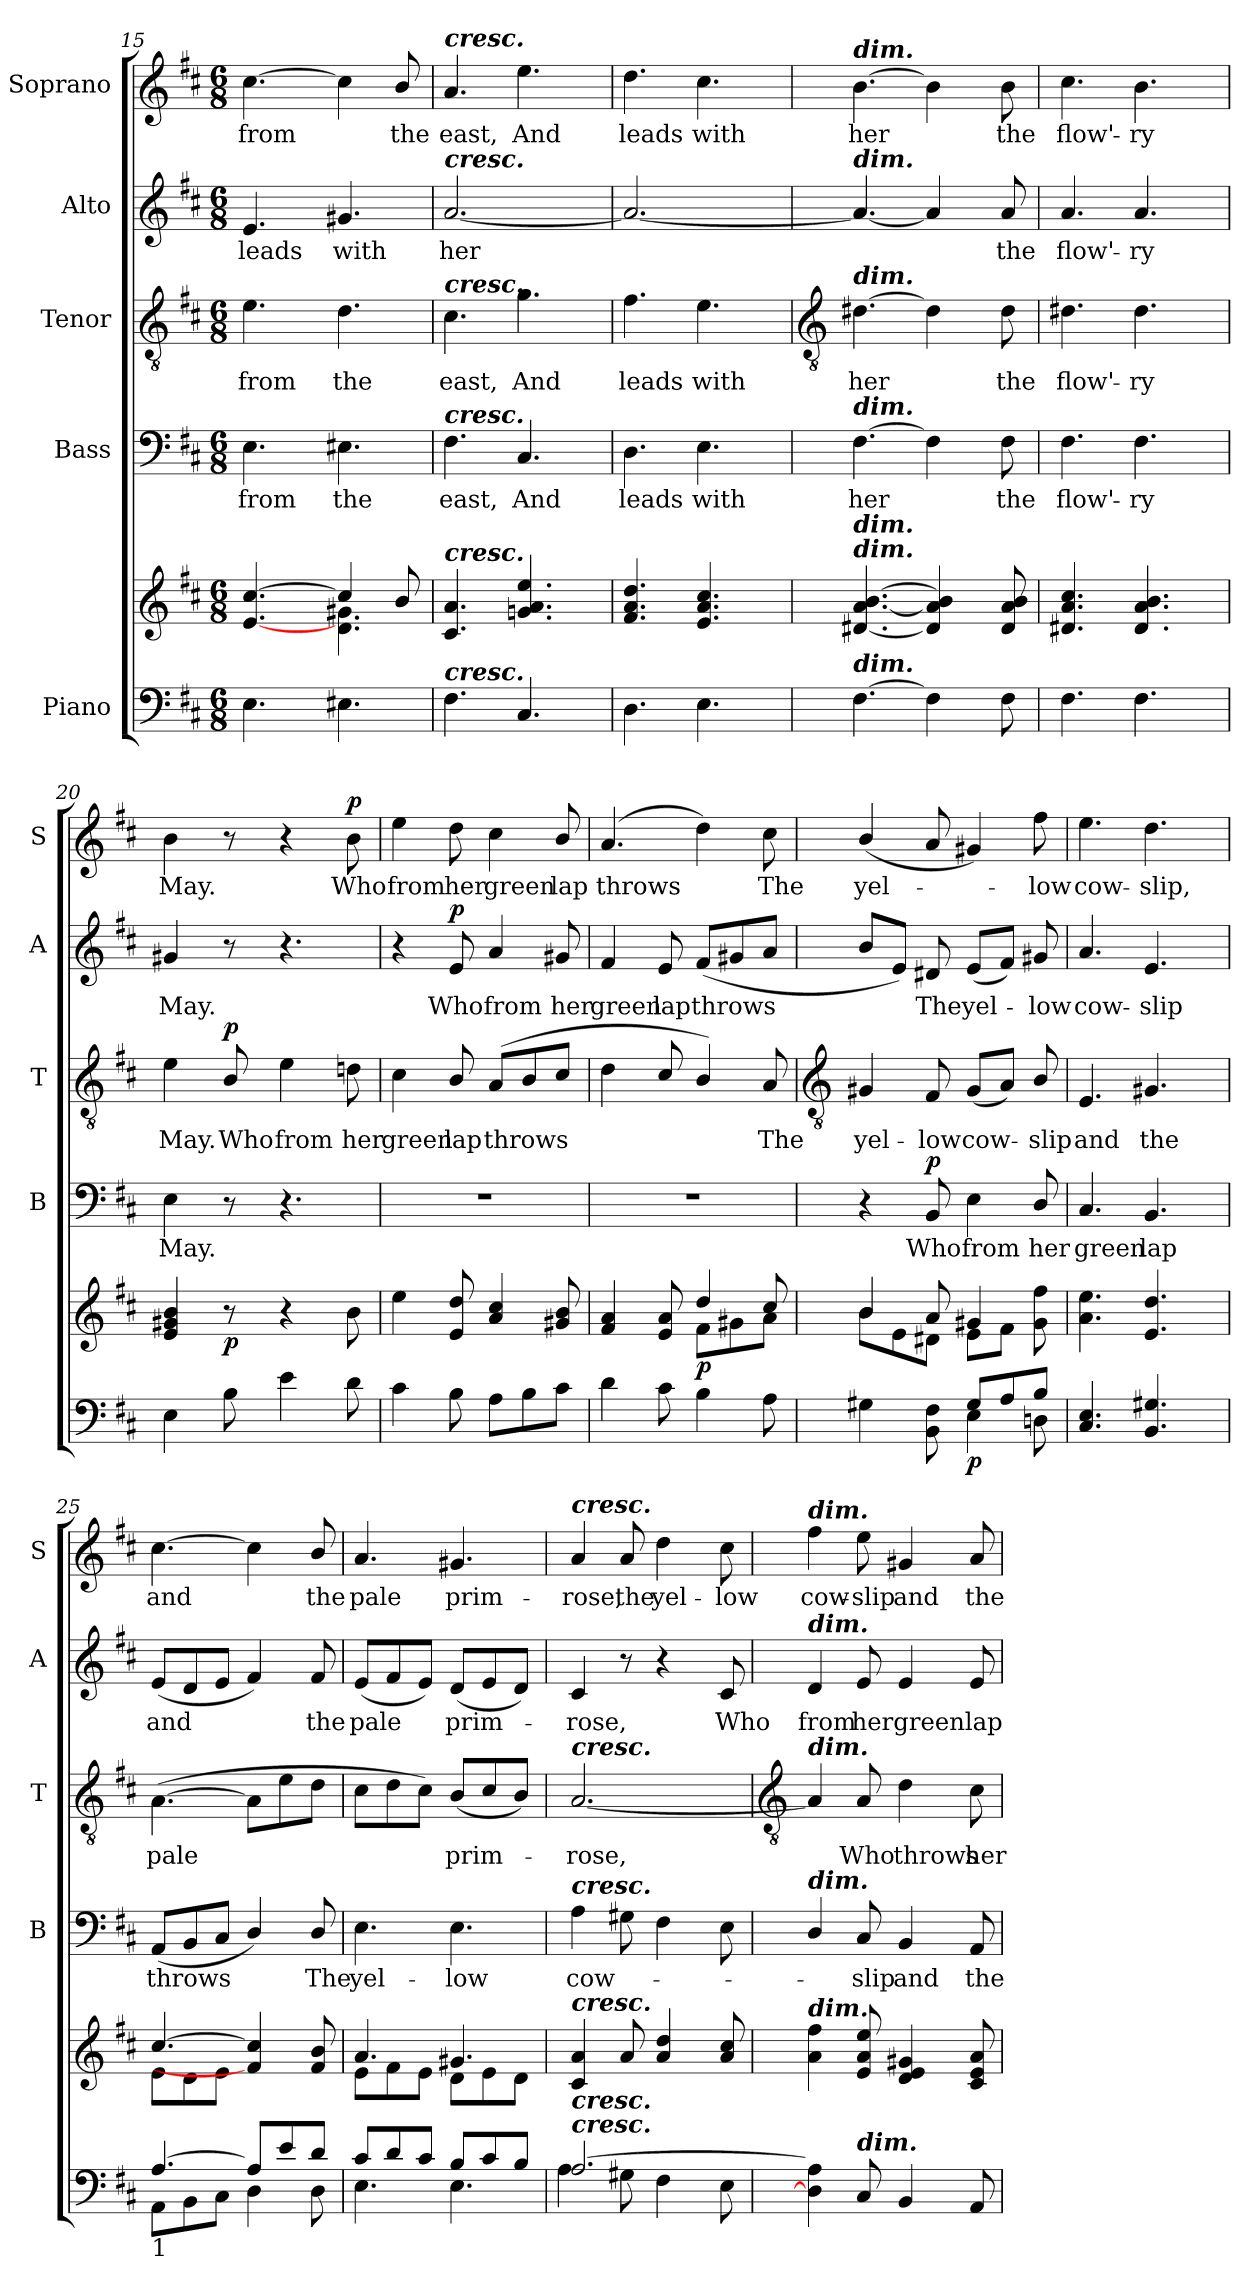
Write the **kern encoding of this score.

**kern	**kern	**dynam	**kern	**text	**dynam	**kern	**text	**dynam	**kern	**text	**dynam	**kern	**text	**dynam
*part5	*part5	*part5	*part4	*part4	*part4	*part3	*part3	*part3	*part2	*part2	*part2	*part1	*part1	*part1
*staff6	*staff5	*staff5/6	*staff4	*staff4	*staff4	*staff3	*staff3	*staff3	*staff2	*staff2	*staff2	*staff1	*staff1	*staff1
*I"Piano	*	*	*I"Bass	*	*	*I"Tenor	*	*	*I"Alto	*	*	*I"Soprano	*	*
*	*	*	*I'B	*	*	*I'T	*	*	*I'A	*	*	*I'S	*	*
*clefF4	*clefG2	*	*clefF4	*	*	*clefGv2	*	*	*clefG2	*	*	*clefG2	*	*
*k[f#c#]	*k[f#c#]	*	*k[f#c#]	*	*	*k[f#c#]	*	*	*k[f#c#]	*	*	*k[f#c#]	*	*
*D:	*D:	*	*D:	*	*	*D:	*	*	*D:	*	*	*D:	*	*
*M6/8	*M6/8	*	*M6/8	*	*	*M6/8	*	*	*M6/8	*	*	*M6/8	*	*
=15	=15	=15	=15	=15	=15	=15	=15	=15	=15	=15	=15	=15	=15	=15
*	*^	*	*	*	*	*	*	*	*	*	*	*	*	*
!	!	!	!	!	!LO:LY:b	!	!	!LO:LY:b	!	!	!LO:LY:b	!	!	!LO:LY:b	!
4.E	[4.e/ [4.cc#/	4ryy	.	4.E	from	.	4.e	from	.	4.e	leads	.	[4.cc#	from	.
.	.	8ryy	.	.	.	.	.	.	.	.	.	.	.	.	.
!	!	!	!	!	!LO:LY:b	!	!	!LO:LY:b	!	!	!LO:LY:b	!	!	!	!
4.E#X	4cc#/]	4.d\ 4.g#X\	.	4.E#X	the	.	4.d	the	.	4.g#X	with	.	4cc#]	.	.
!	!	!	!	!	!	!	!	!	!	!	!	!	!	!LO:LY:b	!
.	8b/	.	.	.	.	.	.	.	.	.	.	.	8b/	the	.
=16	=16	=16	=16	=16	=16	=16	=16	=16	=16	=16	=16	=16	=16	=16	=16
!	!	!	!	!	!	!	!	!	!	!	!	!	!LO:TX:a:Bi:t=cresc.	!	!
!	!	!	!	!	!	!	!	!	!	!LO:TX:a:Bi:t=cresc.	!	!	!	!	!
!	!	!	!	!	!	!	!LO:TX:a:Bi:t=cresc.	!	!	!	!	!	!	!	!
!	!	!	!	!LO:TX:a:Bi:t=cresc.	!	!	!	!	!	!	!	!	!	!	!
!	!LO:TX:a:Bi:t=cresc.	!	!	!	!	!	!	!	!	!	!	!	!	!	!
!LO:TX:a:Bi:t=cresc.	!	!	!	!	!	!	!	!	!	!	!	!	!	!	!
!	!	!	!	!	!LO:LY:b	!	!	!LO:LY:b	!	!	!LO:LY:b	!	!	!LO:LY:b	!
4.F#	4.c#/ 4.a/	2ryy	.	4.F#	east,	.	4.c#	east,	.	[2.a	her	.	4.a	east,	.
!	!	!	!	!	!LO:LY:b	!	!	!LO:LY:b	!	!	!	!	!	!LO:LY:b	!
4.C#	4.gn/ 4.a/ 4.ee/	.	.	4.C#	And	.	4.g	And	.	.	.	.	4.ee	And	.
.	.	4ryy	.	.	.	.	.	.	.	.	.	.	.	.	.
=17	=17	=17	=17	=17	=17	=17	=17	=17	=17	=17	=17	=17	=17	=17	=17
!	!	!	!	!	!LO:LY:b	!	!	!LO:LY:b	!	!	!	!	!	!LO:LY:b	!
4.D	4.f#/ 4.a/ 4.dd/	2ryy	.	4.D	leads	.	4.f#	leads	.	2.a_	.	.	4.dd	leads	.
!	!	!	!	!	!LO:LY:b	!	!	!LO:LY:b	!	!	!	!	!	!LO:LY:b	!
4.E	4.e/ 4.a/ 4.cc#/	.	.	4.E	with	.	4.e	with	.	.	.	.	4.cc#	with	.
.	.	4ryy	.	.	.	.	.	.	.	.	.	.	.	.	.
!!LO:LB:g=z
=18	=18	=18	=18	=18	=18	=18	=18	=18	=18	=18	=18	=18	=18	=18	=18
*	*	*	*	*	*	*	*clefGv2	*	*	*	*	*	*	*	*
!	!	!	!	!	!	!	!	!	!	!	!	!	!LO:TX:a:Bi:t=dim.	!	!
!	!	!	!	!	!	!	!	!	!	!LO:TX:a:Bi:t=dim.	!	!	!	!	!
!	!	!	!	!	!	!	!LO:TX:a:Bi:t=dim.	!	!	!	!	!	!	!	!
!	!	!	!	!LO:TX:a:Bi:t=dim.	!	!	!	!	!	!	!	!	!	!	!
!	!LO:TX:a:Bi:t=dim.	!	!	!	!	!	!	!	!	!	!	!	!	!	!
!	!LO:TX:a:Bi:t=dim.	!	!	!	!	!	!	!	!	!	!	!	!	!	!
!LO:TX:a:Bi:t=dim.	!	!	!	!	!	!	!	!	!	!	!	!	!	!	!
!	!	!	!	!	!LO:LY:b	!	!	!LO:LY:b	!	!	!	!	!	!LO:LY:b	!
[4.F#	[4.d#X/ [4.a/ [4.b/	4.ryy	.	[4.F#	her	.	[4.d#X	her	.	4.a_	.	.	[4.b	her	.
4F#]	4d#/] 4a/] 4b/]	8ryy	.	4F#]	.	.	4d#]	.	.	4a]	.	.	4b]	.	.
.	.	4ryy	.	.	.	.	.	.	.	.	.	.	.	.	.
!	!	!	!	!	!LO:LY:b	!	!	!LO:LY:b	!	!	!LO:LY:b	!	!	!LO:LY:b	!
8F#	8d#/ 8a/ 8b/	.	.	8F#	the	.	8d#	the	.	8a	the	.	8b	the	.
=19	=19	=19	=19	=19	=19	=19	=19	=19	=19	=19	=19	=19	=19	=19	=19
!	!	!	!	!	!LO:LY:b	!	!	!LO:LY:b	!	!	!LO:LY:b	!	!	!LO:LY:b	!
4.F#\	4.d#X/ 4.a/ 4.cc#/	2ryy	.	4.F#	flow'-	.	4.d#X	flow'-	.	4.a	flow'-	.	4.cc#	flow'-	.
!	!	!	!	!	!LO:LY:b	!	!	!LO:LY:b	!	!	!LO:LY:b	!	!	!LO:LY:b	!
4.F#\	4.d#/ 4.a/ 4.b/	.	.	4.F#	-ry	.	4.d#	-ry	.	4.a	-ry	.	4.b	-ry	.
.	.	4ryy	.	.	.	.	.	.	.	.	.	.	.	.	.
=20	=20	=20	=20	=20	=20	=20	=20	=20	=20	=20	=20	=20	=20	=20	=20
!	!	!	!	!	!LO:LY:b	!	!	!LO:LY:b	!	!	!LO:LY:b	!	!	!LO:LY:b	!
4E\	4e/ 4g#X/ 4b/	2ryy	.	4E	May.	.	4e	May.	.	4g#X	May.	.	4b\	May.	.
!	!	!	!LO:DY:b	!	!	!	!	!LO:LY:b	!LO:DY:b	!	!	!	!	!	!
8B\	8r	.	p	8r	.	.	8B/	Who	p	8r	.	.	8r	.	.
!	!	!	!	!	!	!	!	!LO:LY:b	!	!	!	!	!	!	!
4e\	4r	.	.	4.r	.	.	4e	from	.	4.r	.	.	4r	.	.
.	.	4ryy	.	.	.	.	.	.	.	.	.	.	.	.	.
!	!	!	!	!	!	!	!	!LO:LY:b	!	!	!	!	!	!LO:LY:b	!LO:DY:b
8d\	8b\	.	.	.	.	.	8dn	her	.	.	.	.	8b\	Who	p
=21	=21	=21	=21	=21	=21	=21	=21	=21	=21	=21	=21	=21	=21	=21	=21
!	!	!	!	!LO:N:vis=1	!	!	!	!LO:LY:b	!	!	!	!	!	!LO:LY:b	!
4c#\	4ee\	2ryy	.	2.r	.	.	4c#	green	.	4r	.	.	4ee	from	.
!	!	!	!	!	!	!	!	!LO:LY:b	!	!	!LO:LY:b	!LO:DY:b	!	!LO:LY:b	!
8B\	8e/ 8dd/	.	.	.	.	.	8B/	lap	.	8e	Who	p	8dd	her	.
!	!	!	!	!	!	!	!	!LO:LY:b	!	!	!LO:LY:b	!	!	!LO:LY:b	!
8A\L	4a/ 4cc#/	.	.	.	.	.	(<8A/L	throws	.	4a	from	.	4cc#	green	.
8B\	.	4ryy	.	.	.	.	8B/	.	.	.	.	.	.	.	.
!	!	!	!	!	!	!	!	!	!	!	!LO:LY:b	!	!	!LO:LY:b	!
8c#\J	8g#X/ 8b/	.	.	.	.	.	8c#/J	.	.	8g#X	her	.	8b/	lap	.
=22	=22	=22	=22	=22	=22	=22	=22	=22	=22	=22	=22	=22	=22	=22	=22
!	!	!	!	!LO:N:vis=1	!	!	!	!	!	!	!LO:LY:b	!	!	!LO:LY:b	!
4d\	4f#/ 4a/	4ryy	.	2.r	.	.	4d	.	.	4f#	green	.	(<4.a	throws	.
!	!	!	!	!	!	!	!	!	!	!	!LO:LY:b	!	!	!	!
8c#\	8e/ 8a/	8ryy	.	.	.	.	8c#/	.	.	8e	lap	.	.	.	.
!	!	!	!LO:DY:b	!	!	!	!	!	!	!	!LO:LY:b	!	!	!	!
4B\	4dd/	8f#\L	p	.	.	.	4B/)	.	.	(<8f#L	throws	.	4dd)	.	.
.	.	8g#X\	.	.	.	.	.	.	.	8g#X	.	.	.	.	.
!	!	!	!	!	!	!	!	!LO:LY:b	!	!	!	!	!	!LO:LY:b	!
8A\	8cc#/	8a\J	.	.	.	.	8A	The	.	8aJ	.	.	8cc#	The	.
!!LO:LB:g=z
=23	=23	=23	=23	=23	=23	=23	=23	=23	=23	=23	=23	=23	=23	=23	=23
*	*	*	*	*	*	*	*clefGv2	*	*	*	*	*	*	*	*
*^	*	*	*	*	*	*	*	*	*	*	*	*	*	*	*
!	!	!	!	!	!	!	!	!	!LO:LY:b	!	!	!	!	!	!LO:LY:b	!
4G#X\	4ryy	4b/	8b\L	.	4r	.	.	4G#X	yel-	.	8b/L	.	.	(<4b/	yel-	.
.	.	.	8e\	.	.	.	.	.	.	.	8eJ)	.	.	.	.	.
!	!	!	!	!	!	!LO:LY:b	!LO:DY:b	!	!LO:LY:b	!	!	!LO:LY:b	!	!	!	!
8BB\ 8F#\	8ryy	8a/	8d#X\J	.	8BB	Who	p	8F#	-low	.	8d#X	The	.	8a	.	.
!	!	!	!	!LO:DY:b=2	!	!LO:LY:b	!	!	!LO:LY:b	!	!	!LO:LY:b	!	!	!	!
8G#/L	4E\	4g#X/	8e\L	p	4E	from	.	(<8G#L	cow-	.	(<8eL	yel-	.	4g#X)	.	.
8A/	.	.	8f#\J	.	.	.	.	8AJ)	.	.	8f#J)	.	.	.	.	.
!	!	!	!	!	!	!LO:LY:b	!	!	!LO:LY:b	!	!	!LO:LY:b	!	!	!LO:LY:b	!
8B/J	8Dn\	8g#\ 8ff#\	8ryy	.	8D/	her	.	8B/	slip	.	8g#X	low	.	8ff#	low	.
=24	=24	=24	=24	=24	=24	=24	=24	=24	=24	=24	=24	=24	=24	=24	=24	=24
!	!	!	!	!	!	!LO:LY:b	!	!	!LO:LY:b	!	!	!LO:LY:b	!	!	!LO:LY:b	!
4.C#/ 4.E/	2ryy	4.a\ 4.ee\	2ryy	.	4.C#	green	.	4.E	and	.	4.a	cow-	.	4.ee	cow-	.
!	!	!	!	!	!	!LO:LY:b	!	!	!LO:LY:b	!	!	!LO:LY:b	!	!	!LO:LY:b	!
4.BB/ 4.G#X/	.	4.e/ 4.dd/	.	.	4.BB	lap	.	4.G#X	the	.	4.e	-slip	.	4.dd	-slip,	.
.	4ryy	.	4ryy	.	.	.	.	.	.	.	.	.	.	.	.	.
=25	=25	=25	=25	=25	=25	=25	=25	=25	=25	=25	=25	=25	=25	=25	=25	=25
!LO:TX:b:t=1	!	!	!	!	!	!	!	!	!	!	!	!	!	!	!	!
!	!	!	!	!	!	!LO:LY:b	!	!	!LO:LY:b	!	!	!LO:LY:b	!	!	!LO:LY:b	!
[4.A/	8AA\L	[4.cc#/	8e\L	.	(<8AAL	throws	.	(>[4.A\	pale	.	(<8eL	and	.	[4.cc#	and	.
.	8BB\	.	8d\	.	8BB	.	.	.	.	.	8d	.	.	.	.	.
.	8C#\J	.	8e\J	.	8C#J	.	.	.	.	.	8eJ	.	.	.	.	.
8A/L]	4D\	4f#/] 4cc#/]	8ryy	.	4D/)	.	.	8AL]	.	.	4f#)	.	.	4cc#]	.	.
8e/	.	.	4ryy	.	.	.	.	8e	.	.	.	.	.	.	.	.
!	!	!	!	!	!	!LO:LY:b	!	!	!	!	!	!LO:LY:b	!	!	!LO:LY:b	!
8d/J	8D\	8f#/ 8b/	.	.	8D/	The	.	8dJ	.	.	8f#	the	.	8b/	the	.
=26	=26	=26	=26	=26	=26	=26	=26	=26	=26	=26	=26	=26	=26	=26	=26	=26
!	!	!	!	!	!	!LO:LY:b	!	!	!	!	!	!LO:LY:b	!	!	!LO:LY:b	!
8c#/L	4.E\	4.a/	8e\L	.	4.E	yel-	.	8c#L	.	.	(<8eL	pale	.	4.a	pale	.
8d/	.	.	8f#\	.	.	.	.	8d	.	.	8f#	.	.	.	.	.
8c#/J	.	.	8e\J	.	.	.	.	8c#J)	.	.	8eJ)	.	.	.	.	.
!	!	!	!	!	!	!LO:LY:b	!	!	!LO:LY:b	!	!	!LO:LY:b	!	!	!LO:LY:b	!
8B/L	4.E\	4.g#X/	8d\L	.	4.E	-low	.	(>8BL	prim-	.	(<8dL	prim-	.	4.g#X	prim-	.
8c#/	.	.	8e\	.	.	.	.	8c#	.	.	8e	.	.	.	.	.
8B/J	.	.	8d\J	.	.	.	.	8B/J)	.	.	8dJ)	.	.	.	.	.
=27	=27	=27	=27	=27	=27	=27	=27	=27	=27	=27	=27	=27	=27	=27	=27	=27
!	!	!	!	!	!	!	!	!	!	!	!	!	!	!LO:TX:a:Bi:t=cresc.	!	!
!	!	!	!	!	!	!	!	!LO:TX:a:Bi:t=cresc.	!	!	!	!	!	!	!	!
!	!	!	!	!	!LO:TX:a:Bi:t=cresc.	!	!	!	!	!	!	!	!	!	!	!
!	!	!LO:TX:a:Bi:t=cresc.	!	!	!	!	!	!	!	!	!	!	!	!	!	!
!LO:TX:a:Bi:t=cresc.	!	!	!	!	!	!	!	!	!	!	!	!	!	!	!	!
!LO:TX:a:Bi:t=cresc.	!	!	!	!	!	!	!	!	!	!	!	!	!	!	!	!
!	!	!	!	!	!	!LO:LY:b	!	!	!LO:LY:b	!	!	!LO:LY:b	!	!	!LO:LY:b	!
[2.A/	4A\	4c#/ 4a/	4ryy	.	4A	cow-	.	[2.A	rose,	.	4c#	rose,	.	4a	-rose,	.
!	!	!	!	!	!	!	!	!	!	!	!	!	!	!	!LO:LY:b	!
.	8G#X\	8a/	4ryy	.	8G#X	.	.	.	.	.	8r	.	.	8a	the	.
!	!	!	!	!	!	!	!	!	!	!	!	!	!	!	!LO:LY:b	!
.	4F#\	4a/ 4dd/	.	.	4F#	.	.	.	.	.	4r	.	.	4dd	yel-	.
.	.	.	4ryy	.	.	.	.	.	.	.	.	.	.	.	.	.
!	!	!	!	!	!	!	!	!	!	!	!	!LO:LY:b	!	!	!LO:LY:b	!
.	8E\	8a/ 8cc#/	.	.	8E	.	.	.	.	.	8c#	Who	.	8cc#	-low	.
!!LO:LB:g=z
=28	=28	=28	=28	=28	=28	=28	=28	=28	=28	=28	=28	=28	=28	=28	=28	=28
*	*	*	*	*	*	*	*	*clefGv2	*	*	*	*	*	*	*	*
!	!	!	!	!	!	!	!	!	!	!	!	!	!	!LO:TX:a:Bi:t=dim.	!	!
!	!	!	!	!	!	!	!	!	!	!	!LO:TX:a:Bi:t=dim.	!	!	!	!	!
!	!	!	!	!	!	!	!	!LO:TX:a:Bi:t=dim.	!	!	!	!	!	!	!	!
!	!	!	!	!	!LO:TX:a:Bi:t=dim.	!	!	!	!	!	!	!	!	!	!	!
!	!	!LO:TX:a:Bi:t=dim.	!	!	!	!	!	!	!	!	!	!	!	!	!	!
!	!	!	!	!	!	!	!	!	!	!	!	!LO:LY:b	!	!	!LO:LY:b	!
4D\] 4A\]	2ryy	4a\ 4ff#\	2ryy	.	4D/	.	.	4A]	.	.	4d	from	.	4ff#	cow-	.
!LO:TX:a:Bi:t=dim.	!	!	!	!	!	!	!	!	!	!	!	!	!	!	!	!
!	!	!	!	!	!	!LO:LY:b	!	!	!LO:LY:b	!	!	!LO:LY:b	!	!	!LO:LY:b	!
8C#/	.	8e/ 8a/ 8ee/	.	.	8C#	slip	.	8A	Who	.	8e	her	.	8ee	-slip	.
!	!	!	!	!	!	!LO:LY:b	!	!	!LO:LY:b	!	!	!LO:LY:b	!	!	!LO:LY:b	!
4BB/	.	4d/ 4e/ 4g#X/	.	.	4BB	and	.	4d	throws	.	4e	green	.	4g#X	and	.
.	4ryy	.	4ryy	.	.	.	.	.	.	.	.	.	.	.	.	.
!	!	!	!	!	!	!LO:LY:b	!	!	!LO:LY:b	!	!	!LO:LY:b	!	!	!LO:LY:b	!
8AA/	.	8c#/ 8e/ 8a/	.	.	8AA	the	.	8c#	her	.	8e	lap	.	8a	the	.
*v	*v	*	*	*	*	*	*	*	*	*	*	*	*	*	*	*
*	*v	*v	*	*	*	*	*	*	*	*	*	*	*	*	*
=	=	=	=	=	=	=	=	=	=	=	=	=	=	=
*-	*-	*-	*-	*-	*-	*-	*-	*-	*-	*-	*-	*-	*-	*-
